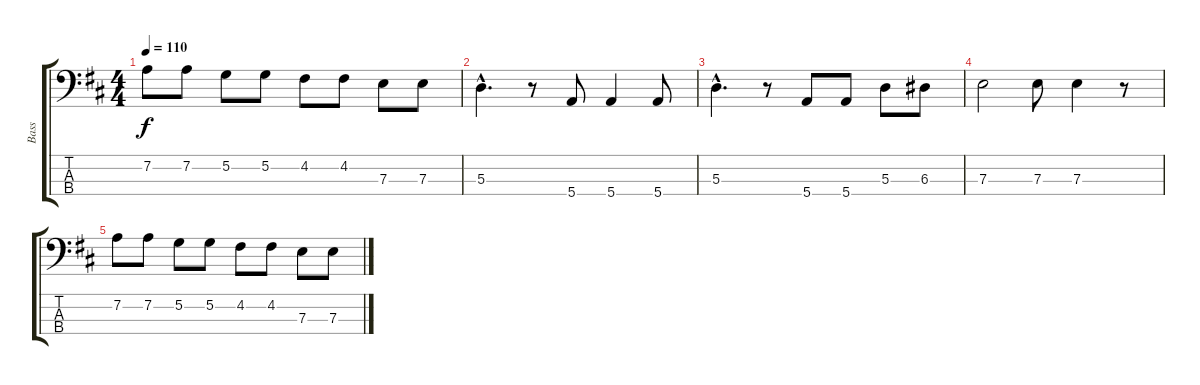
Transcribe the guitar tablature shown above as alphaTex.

\track ("Bass" "Bass") {instrument electricbasspick}
\staff {score tabs}
\tuning (G2 D2 A1 E1) {hide}
\ts (4 4)
\tempo 110
\clef f4
\ks d
7.2.8{dy f} 7.2.8 5.2.8 5.2.8 4.2.8 4.2.8 7.3.8 7.3.8 |
5.3{hac}.4{d} r.8 5.4.8 5.4.4 5.4.8 |
5.3{hac}.4{d} r.8 5.4.8 5.4.8 5.3.8 6.3.8 |
7.3.2 7.3.8 7.3.4 r.8 |
7.2.8 7.2.8 5.2.8 5.2.8 4.2.8 4.2.8 7.3.8 7.3.8
